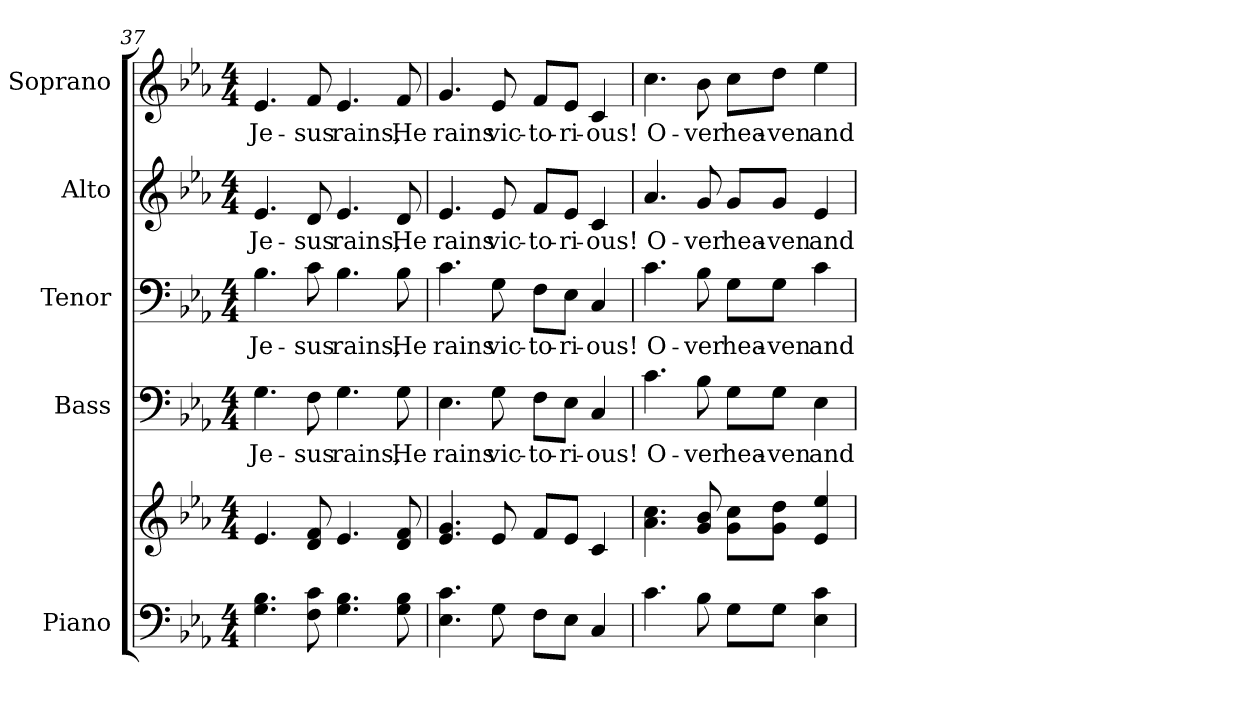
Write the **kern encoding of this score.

**kern	**kern	**kern	**text	**kern	**text	**kern	**text	**kern	**text
*part5	*part5	*part4	*part4	*part3	*part3	*part2	*part2	*part1	*part1
*staff6	*staff5	*staff4	*staff4	*staff3	*staff3	*staff2	*staff2	*staff1	*staff1
*I"Piano	*	*I"Bass	*	*I"Tenor	*	*I"Alto	*	*I"Soprano	*
*I'Pno.	*	*I'B.	*	*I'T.	*	*I'A.	*	*I'S.	*
*clefF4	*clefG2	*clefF4	*	*clefF4	*	*clefG2	*	*clefG2	*
*k[b-e-a-]	*k[b-e-a-]	*k[b-e-a-]	*	*k[b-e-a-]	*	*k[b-e-a-]	*	*k[b-e-a-]	*
*E-:	*E-:	*E-:	*	*E-:	*	*E-:	*	*E-:	*
*M4/4	*M4/4	*M4/4	*	*M4/4	*	*M4/4	*	*M4/4	*
=37	=37	=37	=37	=37	=37	=37	=37	=37	=37
!	!	!	!LO:LY:b:color=#000000	!	!	!	!	!	!
!	!	!	!	!	!LO:LY:b:color=#000000	!	!	!	!
!	!	!	!	!	!	!	!LO:LY:b:color=#000000	!	!
!	!	!	!	!	!	!	!	!	!LO:LY:b:color=#000000
4.Gi\ 4.B-i	4.e-i/	4.Gi\	Je-	4.B-i\	Je-	4.e-i/	Je-	4.e-i/	Je-
!	!	!	!LO:LY:b:color=#000000	!	!	!	!	!	!
!	!	!	!	!	!LO:LY:b:color=#000000	!	!	!	!
!	!	!	!	!	!	!	!LO:LY:b:color=#000000	!	!
!	!	!	!	!	!	!	!	!	!LO:LY:b:color=#000000
8Fi\ 8ci	8di/ 8fi	8Fi\	-sus	8ci\	-sus	8di/	-sus	8fi/	-sus
!	!	!	!LO:LY:b:color=#000000	!	!	!	!	!	!
!	!	!	!	!	!LO:LY:b:color=#000000	!	!	!	!
!	!	!	!	!	!	!	!LO:LY:b:color=#000000	!	!
!	!	!	!	!	!	!	!	!	!LO:LY:b:color=#000000
4.Gi\ 4.B-i	4.e-i/	4.Gi\	rains,	4.B-i\	rains,	4.e-i/	rains,	4.e-i/	rains,
!	!	!	!LO:LY:b:color=#000000	!	!	!	!	!	!
!	!	!	!	!	!LO:LY:b:color=#000000	!	!	!	!
!	!	!	!	!	!	!	!LO:LY:b:color=#000000	!	!
!	!	!	!	!	!	!	!	!	!LO:LY:b:color=#000000
8Gi\ 8B-i	8di/ 8fi	8Gi\	He	8B-i\	He	8di/	He	8fi/	He
!!LO:PB:g=z
=38	=38	=38	=38	=38	=38	=38	=38	=38	=38
!	!	!	!LO:LY:b:color=#000000	!	!	!	!	!	!
!	!	!	!	!	!LO:LY:b:color=#000000	!	!	!	!
!	!	!	!	!	!	!	!LO:LY:b:color=#000000	!	!
!	!	!	!	!	!	!	!	!	!LO:LY:b:color=#000000
4.E-i\ 4.ci	4.e-i/ 4.gi	4.E-i\	rains	4.ci\	rains	4.e-i/	rains	4.gi/	rains
!	!	!	!LO:LY:b:color=#000000	!	!	!	!	!	!
!	!	!	!	!	!LO:LY:b:color=#000000	!	!	!	!
!	!	!	!	!	!	!	!LO:LY:b:color=#000000	!	!
!	!	!	!	!	!	!	!	!	!LO:LY:b:color=#000000
8Gi\	8e-i/	8Gi\	vic-	8Gi\	vic-	8e-i/	vic-	8e-i/	vic-
!	!	!	!LO:LY:b:color=#000000	!	!	!	!	!	!
!	!	!	!	!	!LO:LY:b:color=#000000	!	!	!	!
!	!	!	!	!	!	!	!LO:LY:b:color=#000000	!	!
!	!	!	!	!	!	!	!	!	!LO:LY:b:color=#000000
8Fi\L	8fi/L	8Fi\L	-to-	8Fi\L	-to-	8fi/L	-to-	8fi/L	-to-
!	!	!	!LO:LY:b:color=#000000	!	!	!	!	!	!
!	!	!	!	!	!LO:LY:b:color=#000000	!	!	!	!
!	!	!	!	!	!	!	!LO:LY:b:color=#000000	!	!
!	!	!	!	!	!	!	!	!	!LO:LY:b:color=#000000
8E-i\J	8e-i/J	8E-i\J	-ri-	8E-i\J	-ri-	8e-i/J	-ri-	8e-i/J	-ri-
!	!	!	!LO:LY:b:color=#000000	!	!	!	!	!	!
!	!	!	!	!	!LO:LY:b:color=#000000	!	!	!	!
!	!	!	!	!	!	!	!LO:LY:b:color=#000000	!	!
!	!	!	!	!	!	!	!	!	!LO:LY:b:color=#000000
4Ci/	4ci/	4Ci/	-ous!	4Ci/	-ous!	4ci/	-ous!	4ci/	-ous!
=39	=39	=39	=39	=39	=39	=39	=39	=39	=39
!	!	!	!LO:LY:b:color=#000000	!	!	!	!	!	!
!	!	!	!	!	!LO:LY:b:color=#000000	!	!	!	!
!	!	!	!	!	!	!	!LO:LY:b:color=#000000	!	!
!	!	!	!	!	!	!	!	!	!LO:LY:b:color=#000000
4.ci\	4.a-i\ 4.cci	4.ci\	O-	4.ci\	O-	4.a-i/	O-	4.cci\	O-
!	!	!	!LO:LY:b:color=#000000	!	!	!	!	!	!
!	!	!	!	!	!LO:LY:b:color=#000000	!	!	!	!
!	!	!	!	!	!	!	!LO:LY:b:color=#000000	!	!
!	!	!	!	!	!	!	!	!	!LO:LY:b:color=#000000
8B-i\	8gi/ 8b-i	8B-i\	-ver	8B-i\	-ver	8gi/	-ver	8b-i\	-ver
!	!	!	!LO:LY:b:color=#000000	!	!	!	!	!	!
!	!	!	!	!	!LO:LY:b:color=#000000	!	!	!	!
!	!	!	!	!	!	!	!LO:LY:b:color=#000000	!	!
!	!	!	!	!	!	!	!	!	!LO:LY:b:color=#000000
8Gi\L	8gi\ 8cci\L	8Gi\L	hea-	8Gi\L	hea-	8gi/L	hea-	8cci\L	hea-
!	!	!	!LO:LY:b:color=#000000	!	!	!	!	!	!
!	!	!	!	!	!LO:LY:b:color=#000000	!	!	!	!
!	!	!	!	!	!	!	!LO:LY:b:color=#000000	!	!
!	!	!	!	!	!	!	!	!	!LO:LY:b:color=#000000
8Gi\J	8gi\ 8ddi\J	8Gi\J	-ven	8Gi\J	-ven	8gi/J	-ven	8ddi\J	-ven
!	!	!	!LO:LY:b:color=#000000	!	!	!	!	!	!
!	!	!	!	!	!LO:LY:b:color=#000000	!	!	!	!
!	!	!	!	!	!	!	!LO:LY:b:color=#000000	!	!
!	!	!	!	!	!	!	!	!	!LO:LY:b:color=#000000
4E-i\ 4ci	4e-i/ 4ee-i	4E-i\	and	4ci\	and	4e-i/	and	4ee-i\	and
=	=	=	=	=	=	=	=	=	=
*-	*-	*-	*-	*-	*-	*-	*-	*-	*-
